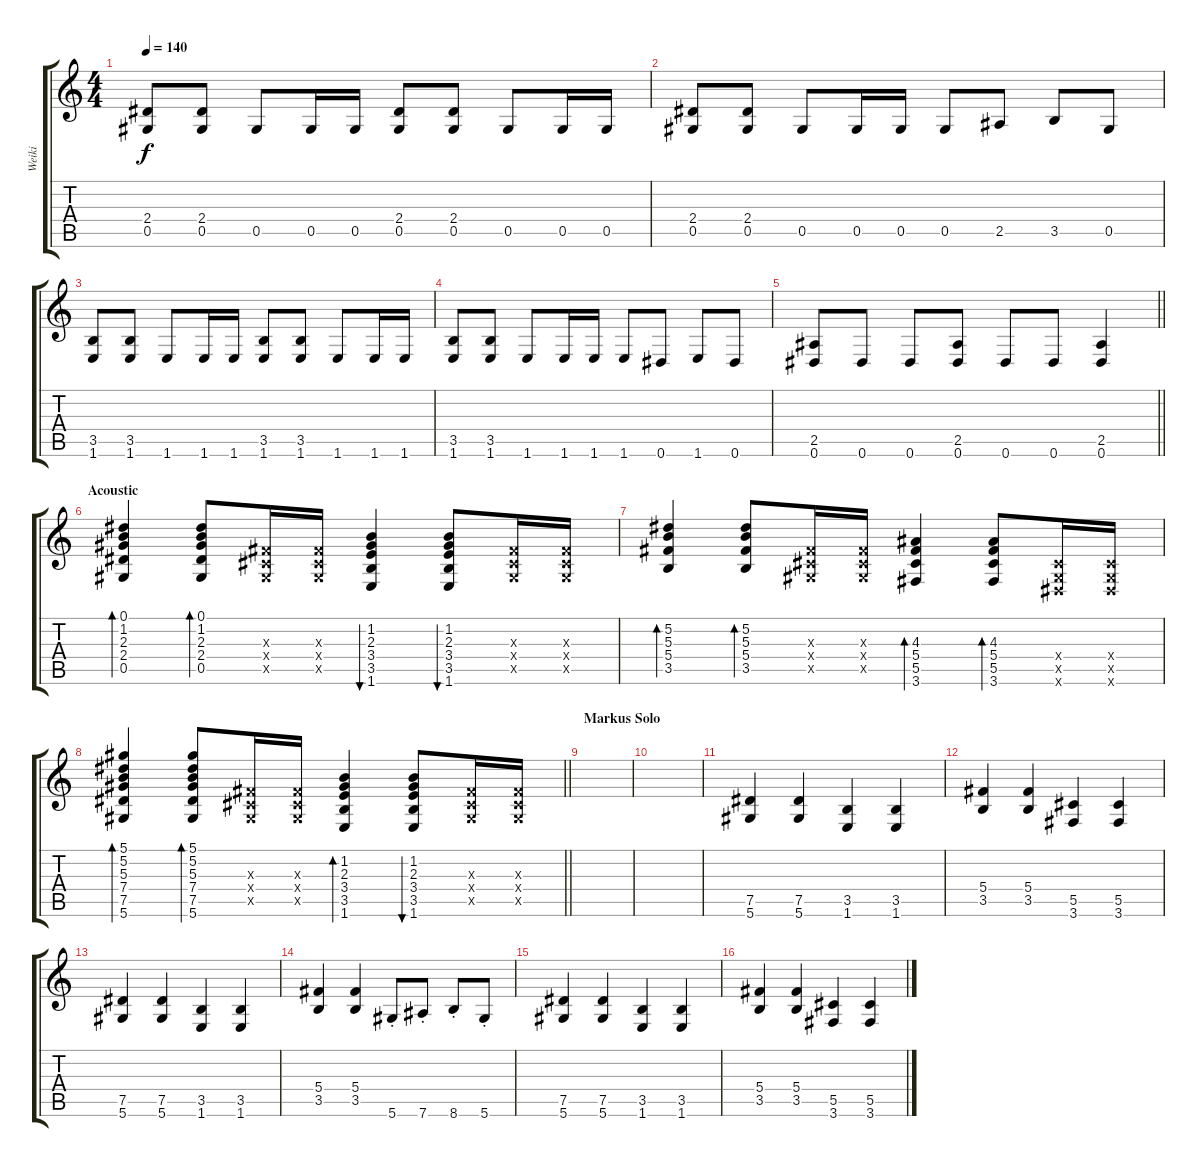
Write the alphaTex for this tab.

\track ("Weiki" "Weiki") {instrument distortionguitar}
\staff {score tabs}
\tuning (Eb4 Bb3 Gb3 Db3 Ab2 Eb2) {hide}
\ts (4 4)
\tempo 140
\clef g2
\ks c
(2.4 0.5).8{dy f} (2.4 0.5).8 0.5.8 0.5.16 0.5.16 (2.4 0.5).8 (2.4 0.5).8 0.5.8 0.5.16 0.5.16 |
(2.4 0.5).8 (2.4 0.5).8 0.5.8 0.5.16 0.5.16 0.5.8 2.5.8 3.5.8 0.5.8 |
(3.5 1.6).8 (3.5 1.6).8 1.6.8 1.6.16 1.6.16 (3.5 1.6).8 (3.5 1.6).8 1.6.8 1.6.16 1.6.16 |
(3.5 1.6).8 (3.5 1.6).8 1.6.8 1.6.16 1.6.16 1.6.8 0.6.8 1.6.8 0.6.8 |
\barLineRight lightlight
(2.5 0.6).8 0.6.8 0.6.8 (2.5 0.6).8 0.6.8 0.6.8 (2.5 0.6).4 |
\section ("" "Acoustic")
(0.1 1.2 2.3 2.4 0.5).4{bd 60 instrument electricguitarclean} (0.1 1.2 2.3 2.4 0.5).8{bd 60} (0.3{x} 0.4{x} 0.5{x}).16 (0.3{x} 0.4{x} 0.5{x}).16 (1.2 2.3 3.4 3.5 1.6).4{bu 60} (1.2 2.3 3.4 3.5 1.6).8{bu 60} (0.3{x} 0.4{x} 0.5{x}).16 (0.3{x} 0.4{x} 0.5{x}).16 |
(5.2 5.3 5.4 3.5).4{bd 60} (5.2 5.3 5.4 3.5).8{bd 60} (0.3{x} 0.4{x} 0.5{x}).16 (0.3{x} 0.4{x} 0.5{x}).16 (4.3 5.4 5.5 3.6).4{bd 60} (4.3 5.4 5.5 3.6).8{bd 60} (0.4{x} 0.5{x} 0.6{x}).16 (0.4{x} 0.5{x} 0.6{x}).16 |
\barLineRight lightlight
(5.1 5.2 5.3 7.4 7.5 5.6).4{bd 60} (5.1 5.2 5.3 7.4 7.5 5.6).8{bd 60} (0.3{x} 0.4{x} 0.5{x}).16 (0.3{x} 0.4{x} 0.5{x}).16 (1.2 2.3 3.4 3.5 1.6).4{bd 60} (1.2 2.3 3.4 3.5 1.6).8{bu 60} (0.3{x} 0.4{x} 0.5{x}).16 (0.3{x} 0.4{x} 0.5{x}).16 |
\section ("" "Markus Solo")
|
|
(7.5 5.6).4 (7.5 5.6).4 (3.5 1.6).4 (3.5 1.6).4 |
(5.4 3.5).4 (5.4 3.5).4 (5.5 3.6).4 (5.5 3.6).4 |
(7.5 5.6).4 (7.5 5.6).4 (3.5 1.6).4 (3.5 1.6).4 |
(5.4 3.5).4 (5.4 3.5).4 5.6{st}.8 7.6{st}.8 8.6{st}.8 5.6{st}.8 |
(7.5 5.6).4 (7.5 5.6).4 (3.5 1.6).4 (3.5 1.6).4 |
(5.4 3.5).4 (5.4 3.5).4 (5.5 3.6).4 (5.5 3.6).4
